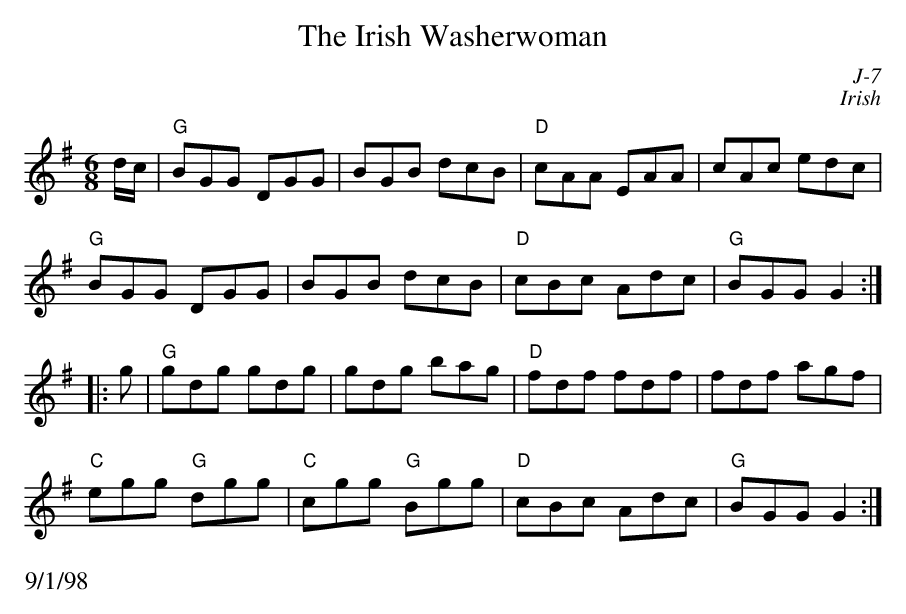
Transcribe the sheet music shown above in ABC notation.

X:1
T: Irish Washerwoman, The
C: J-7
C: Irish
M: 6/8
K: G
d/c/| "G"BGG DGG| BGB dcB| "D"cAA EAA| cAc edc|
      "G"BGG DGG| BGB dcB| "D"cBc Adc| "G"BGG G2 :|
|:\
g| "G"gdg gdg| gdg bag| "D"fdf fdf| fdf agf|
   "C"egg "G"dgg| "C"cgg "G"Bgg| "D"cBc Adc| "G"BGG G2 :|
